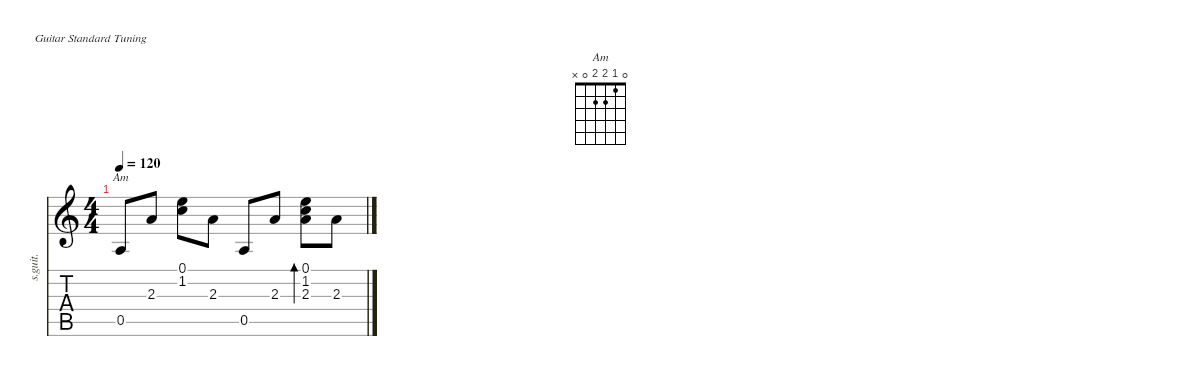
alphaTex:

\defaultSystemsLayout 4
\hideDynamics
\bracketExtendMode nobrackets
\track ("Steel Guitar" "s.guit.") {instrument acousticguitarsteel}
\staff {score tabs}
\tuning (E4 B3 G3 D3 A2 E2)
\chord ("Am" 0 1 2 2 0 x)
\ts (4 4)
\tempo 120
\clef g2
\ks c
0.5.8{ch "Am" dy mf instrument acousticguitarsteel beam Up} 2.3.8{beam Up} (1.2 0.1).8{beam Down} 2.3.8{beam Down} 0.5.8{beam Up} 2.3.8{beam Up} (1.2 0.1 2.3).8{bd 30 beam Down} 2.3.8{beam Down}
